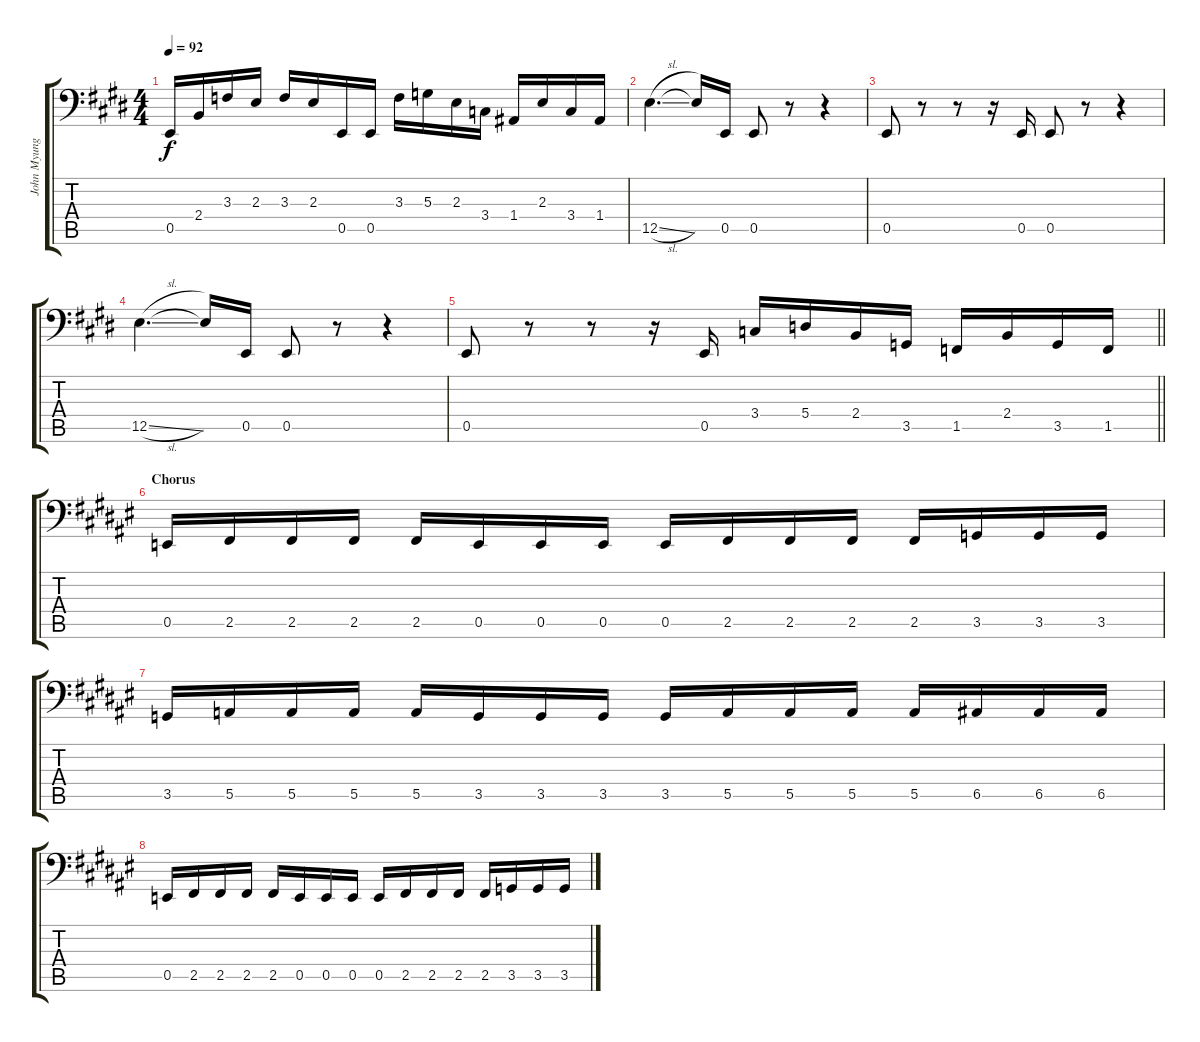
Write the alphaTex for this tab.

\track ("John Myung" "John Myung") {instrument electricbassfinger}
\staff {score tabs}
\tuning (C3 G2 D2 A1 E1 B0) {hide}
\ts (4 4)
\tempo 92
\clef f4
\ks e
0.5.16{dy f} 2.4.16 3.3.16 2.3.16 3.3.16 2.3.16 0.5.16 0.5.16 3.3.16 5.3.16 2.3.16 3.4.16 1.4.16 2.3.16 3.4.16 1.4.16 |
12.5{sl}.4{d} 12.5{t}.16 0.5.16 0.5.8 r.8 r.4 |
0.5.8 r.8 r.8 r.16 0.5.16 0.5.8 r.8 r.4 |
12.5{sl}.4{d} 12.5{t}.16 0.5.16 0.5.8 r.8 r.4 |
\barLineRight lightlight
0.5.8 r.8 r.8 r.16 0.5.16 3.4.16 5.4.16 2.4.16 3.5.16 1.5.16 2.4.16 3.5.16 1.5.16 |
\section ("" "Chorus")
\ks f#
0.5.16 2.5.16 2.5.16 2.5.16 2.5.16 0.5.16 0.5.16 0.5.16 0.5.16 2.5.16 2.5.16 2.5.16 2.5.16 3.5.16 3.5.16 3.5.16 |
3.5.16 5.5.16 5.5.16 5.5.16 5.5.16 3.5.16 3.5.16 3.5.16 3.5.16 5.5.16 5.5.16 5.5.16 5.5.16 6.5.16 6.5.16 6.5.16 |
0.5.16 2.5.16 2.5.16 2.5.16 2.5.16 0.5.16 0.5.16 0.5.16 0.5.16 2.5.16 2.5.16 2.5.16 2.5.16 3.5.16 3.5.16 3.5.16
